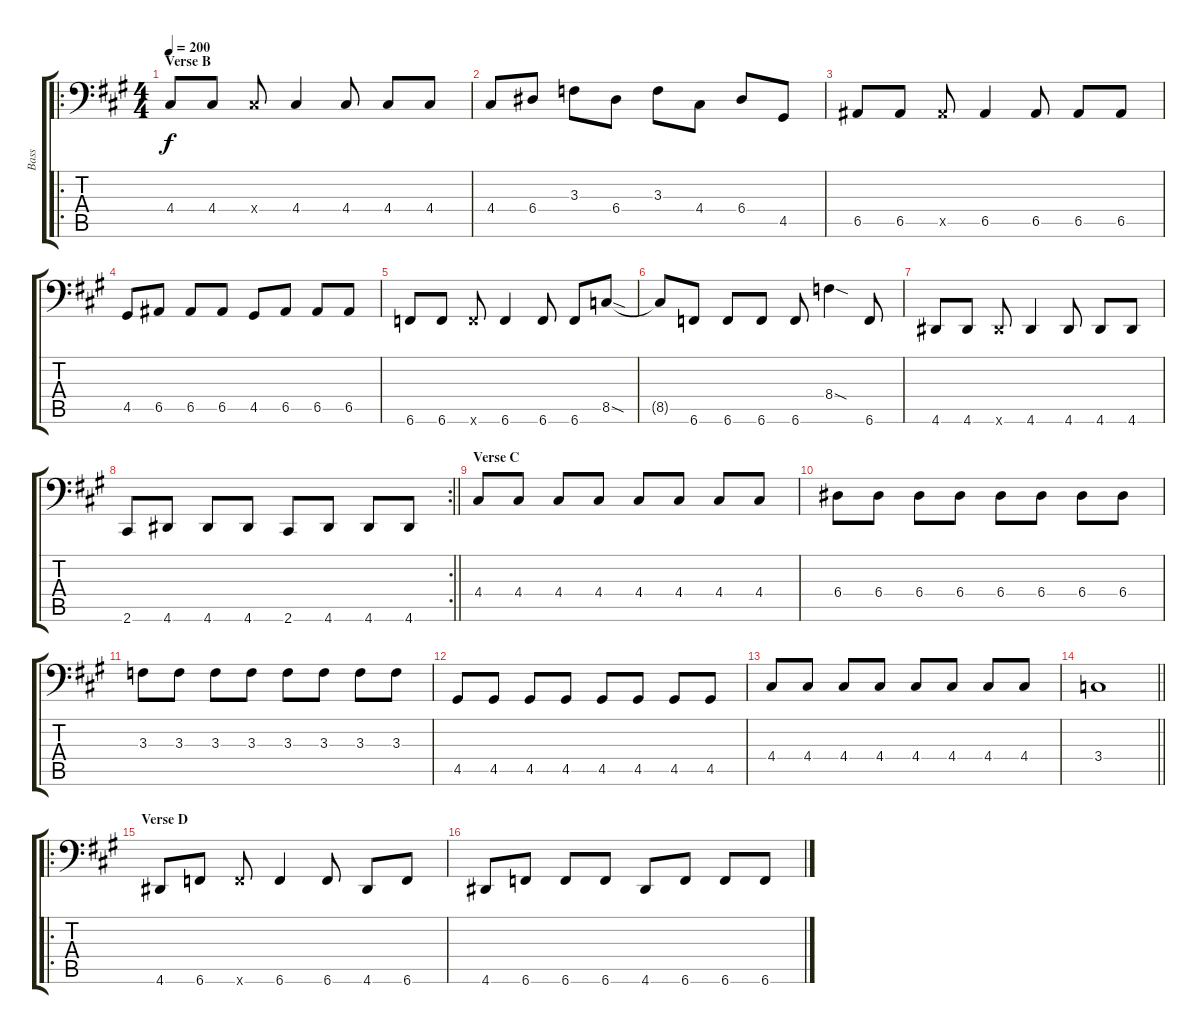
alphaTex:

\track ("Bass" "Bass") {instrument electricbassfinger}
\staff {score tabs}
\tuning (C3 G2 D2 A1 E1 B0) {hide}
\ro
\ts (4 4)
\section ("" "Verse B")
\tempo 200
\clef f4
\ks f#minor
4.4.8{dy f} 4.4.8 4.4{x}.8 4.4.4 4.4.8 4.4.8 4.4.8 |
4.4.8 6.4.8 3.3.8 6.4.8 3.3.8 4.4.8 6.4.8 4.5.8 |
6.5.8 6.5.8 6.5{x}.8 6.5.4 6.5.8 6.5.8 6.5.8 |
4.5.8 6.5.8 6.5.8 6.5.8 4.5.8 6.5.8 6.5.8 6.5.8 |
6.6.8 6.6.8 6.6{x}.8 6.6.4 6.6.8 6.6.8 8.5{sod}.8 |
8.5{t}.8 6.6.8 6.6.8 6.6.8 6.6.8 8.4{sod}.4 6.6.8 |
4.6.8 4.6.8 4.6{x}.8 4.6.4 4.6.8 4.6.8 4.6.8 |
\rc 2
\barLineRight lightlight
2.6.8 4.6.8 4.6.8 4.6.8 2.6.8 4.6.8 4.6.8 4.6.8 |
\section ("" "Verse C")
4.4.8 4.4.8 4.4.8 4.4.8 4.4.8 4.4.8 4.4.8 4.4.8 |
6.4.8 6.4.8 6.4.8 6.4.8 6.4.8 6.4.8 6.4.8 6.4.8 |
3.3.8 3.3.8 3.3.8 3.3.8 3.3.8 3.3.8 3.3.8 3.3.8 |
4.5.8 4.5.8 4.5.8 4.5.8 4.5.8 4.5.8 4.5.8 4.5.8 |
4.4.8 4.4.8 4.4.8 4.4.8 4.4.8 4.4.8 4.4.8 4.4.8 |
\barLineRight lightlight
3.4.1 |
\ro
\section ("" "Verse D")
4.6.8 6.6.8 6.6{x}.8 6.6.4 6.6.8 4.6.8 6.6.8 |
4.6.8 6.6.8 6.6.8 6.6.8 4.6.8 6.6.8 6.6.8 6.6.8
